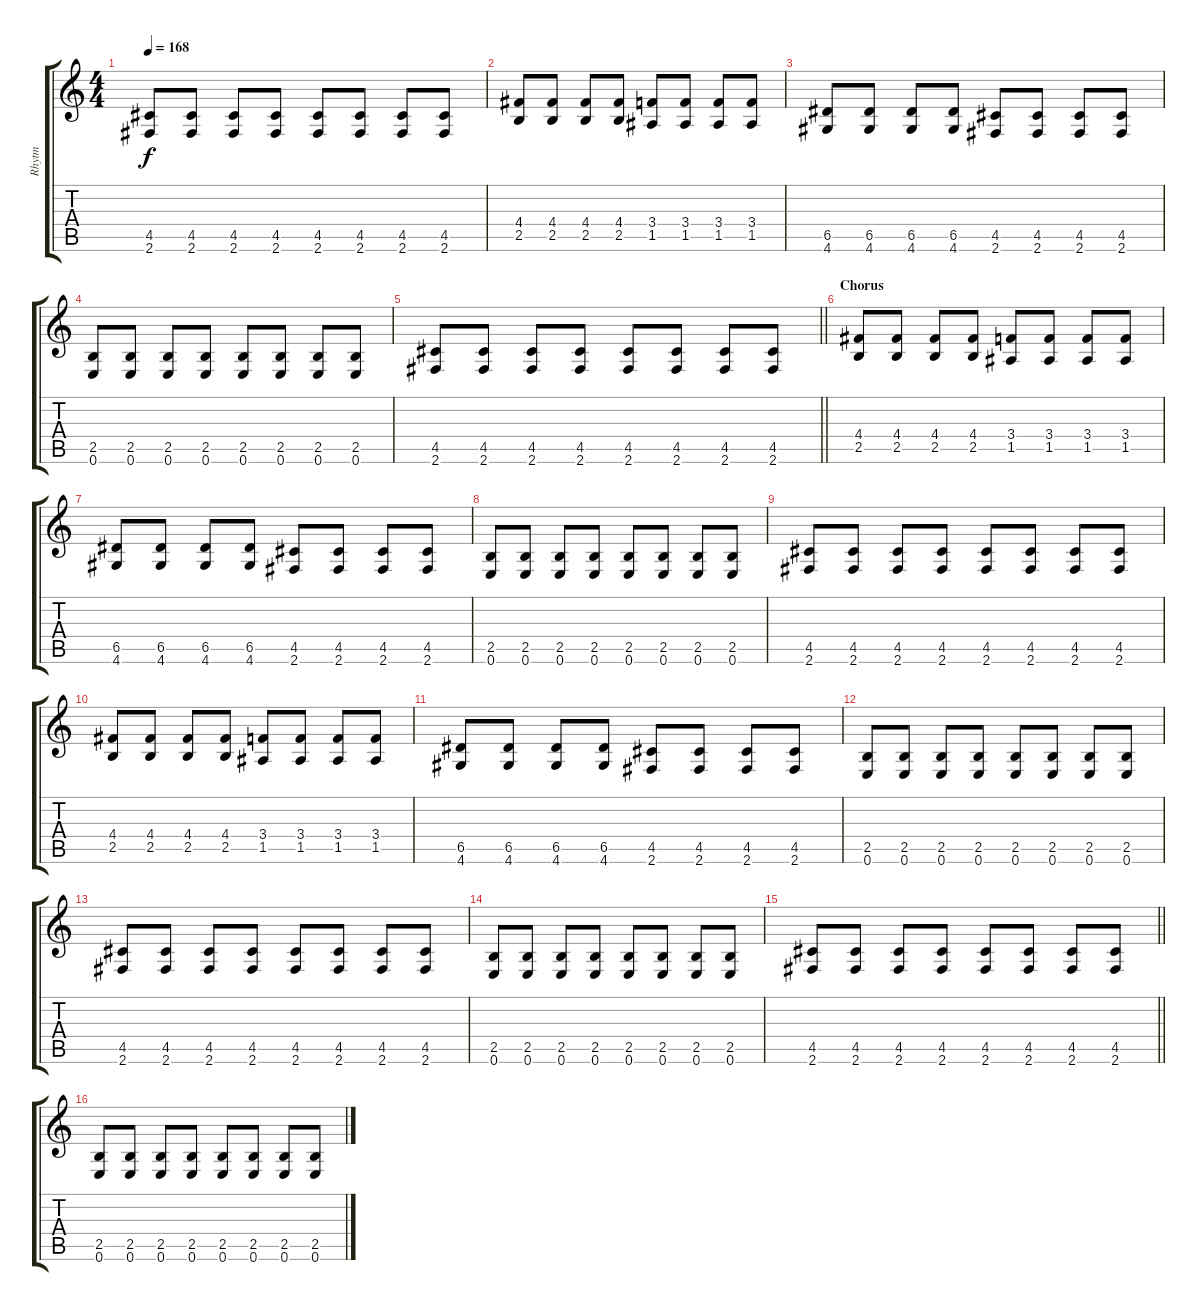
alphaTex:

\track ("Rhytm" "Rhytm") {instrument distortionguitar}
\staff {score tabs}
\tuning (E4 B3 G3 D3 A2 E2) {hide}
\ts (4 4)
\tempo 168
\clef g2
\ks c
(4.5 2.6).8{dy f} (4.5 2.6).8 (4.5 2.6).8 (4.5 2.6).8 (4.5 2.6).8 (4.5 2.6).8 (4.5 2.6).8 (4.5 2.6).8 |
(4.4 2.5).8 (4.4 2.5).8 (4.4 2.5).8 (4.4 2.5).8 (3.4 1.5).8 (3.4 1.5).8 (3.4 1.5).8 (3.4 1.5).8 |
(6.5 4.6).8 (6.5 4.6).8 (6.5 4.6).8 (6.5 4.6).8 (4.5 2.6).8 (4.5 2.6).8 (4.5 2.6).8 (4.5 2.6).8 |
(2.5 0.6).8 (2.5 0.6).8 (2.5 0.6).8 (2.5 0.6).8 (2.5 0.6).8 (2.5 0.6).8 (2.5 0.6).8 (2.5 0.6).8 |
\barLineRight lightlight
(4.5 2.6).8 (4.5 2.6).8 (4.5 2.6).8 (4.5 2.6).8 (4.5 2.6).8 (4.5 2.6).8 (4.5 2.6).8 (4.5 2.6).8 |
\section ("" "Chorus")
(4.4 2.5).8 (4.4 2.5).8 (4.4 2.5).8 (4.4 2.5).8 (3.4 1.5).8 (3.4 1.5).8 (3.4 1.5).8 (3.4 1.5).8 |
(6.5 4.6).8 (6.5 4.6).8 (6.5 4.6).8 (6.5 4.6).8 (4.5 2.6).8 (4.5 2.6).8 (4.5 2.6).8 (4.5 2.6).8 |
(2.5 0.6).8 (2.5 0.6).8 (2.5 0.6).8 (2.5 0.6).8 (2.5 0.6).8 (2.5 0.6).8 (2.5 0.6).8 (2.5 0.6).8 |
(4.5 2.6).8 (4.5 2.6).8 (4.5 2.6).8 (4.5 2.6).8 (4.5 2.6).8 (4.5 2.6).8 (4.5 2.6).8 (4.5 2.6).8 |
(4.4 2.5).8 (4.4 2.5).8 (4.4 2.5).8 (4.4 2.5).8 (3.4 1.5).8 (3.4 1.5).8 (3.4 1.5).8 (3.4 1.5).8 |
(6.5 4.6).8 (6.5 4.6).8 (6.5 4.6).8 (6.5 4.6).8 (4.5 2.6).8 (4.5 2.6).8 (4.5 2.6).8 (4.5 2.6).8 |
(2.5 0.6).8 (2.5 0.6).8 (2.5 0.6).8 (2.5 0.6).8 (2.5 0.6).8 (2.5 0.6).8 (2.5 0.6).8 (2.5 0.6).8 |
(4.5 2.6).8 (4.5 2.6).8 (4.5 2.6).8 (4.5 2.6).8 (4.5 2.6).8 (4.5 2.6).8 (4.5 2.6).8 (4.5 2.6).8 |
(2.5 0.6).8 (2.5 0.6).8 (2.5 0.6).8 (2.5 0.6).8 (2.5 0.6).8 (2.5 0.6).8 (2.5 0.6).8 (2.5 0.6).8 |
\barLineRight lightlight
(4.5 2.6).8 (4.5 2.6).8 (4.5 2.6).8 (4.5 2.6).8 (4.5 2.6).8 (4.5 2.6).8 (4.5 2.6).8 (4.5 2.6).8 |
(2.5 0.6).8 (2.5 0.6).8 (2.5 0.6).8 (2.5 0.6).8 (2.5 0.6).8 (2.5 0.6).8 (2.5 0.6).8 (2.5 0.6).8
